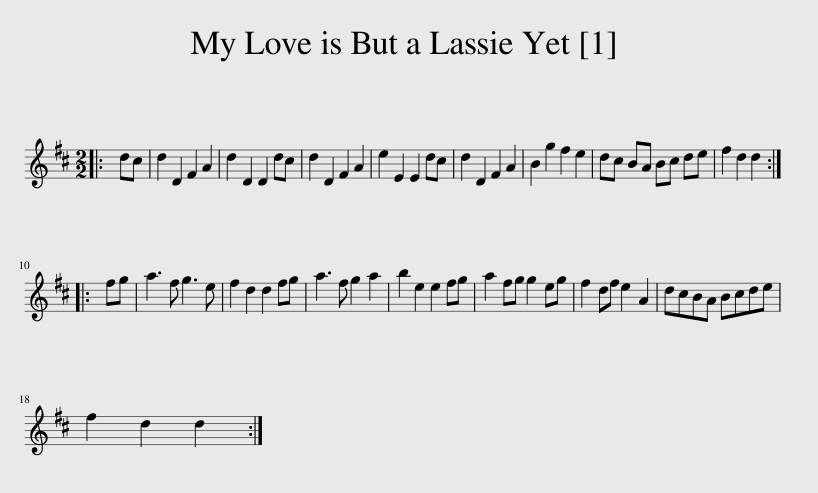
X:1
L:1/8
M:2/2
I:linebreak $
K:D
V:1 treble
V:1
|: dc | d2 D2 F2 A2 | d2 D2 D2 dc | d2 D2 F2 A2 | e2 E2 E2 dc | %5
 d2 D2 F2 A2 | B2 g2 f2 e2 | dc BA Bc de | f2 d2 d2 ::$ fg | %10
 a3 f g3 e | f2 d2 d2 fg | a3 f g2 a2 | b2 e2 e2 fg | a2 fg g2 eg | %15
 f2 df e2 A2 | dcBA Bcde |$ f2 d2 d2 :| %18
